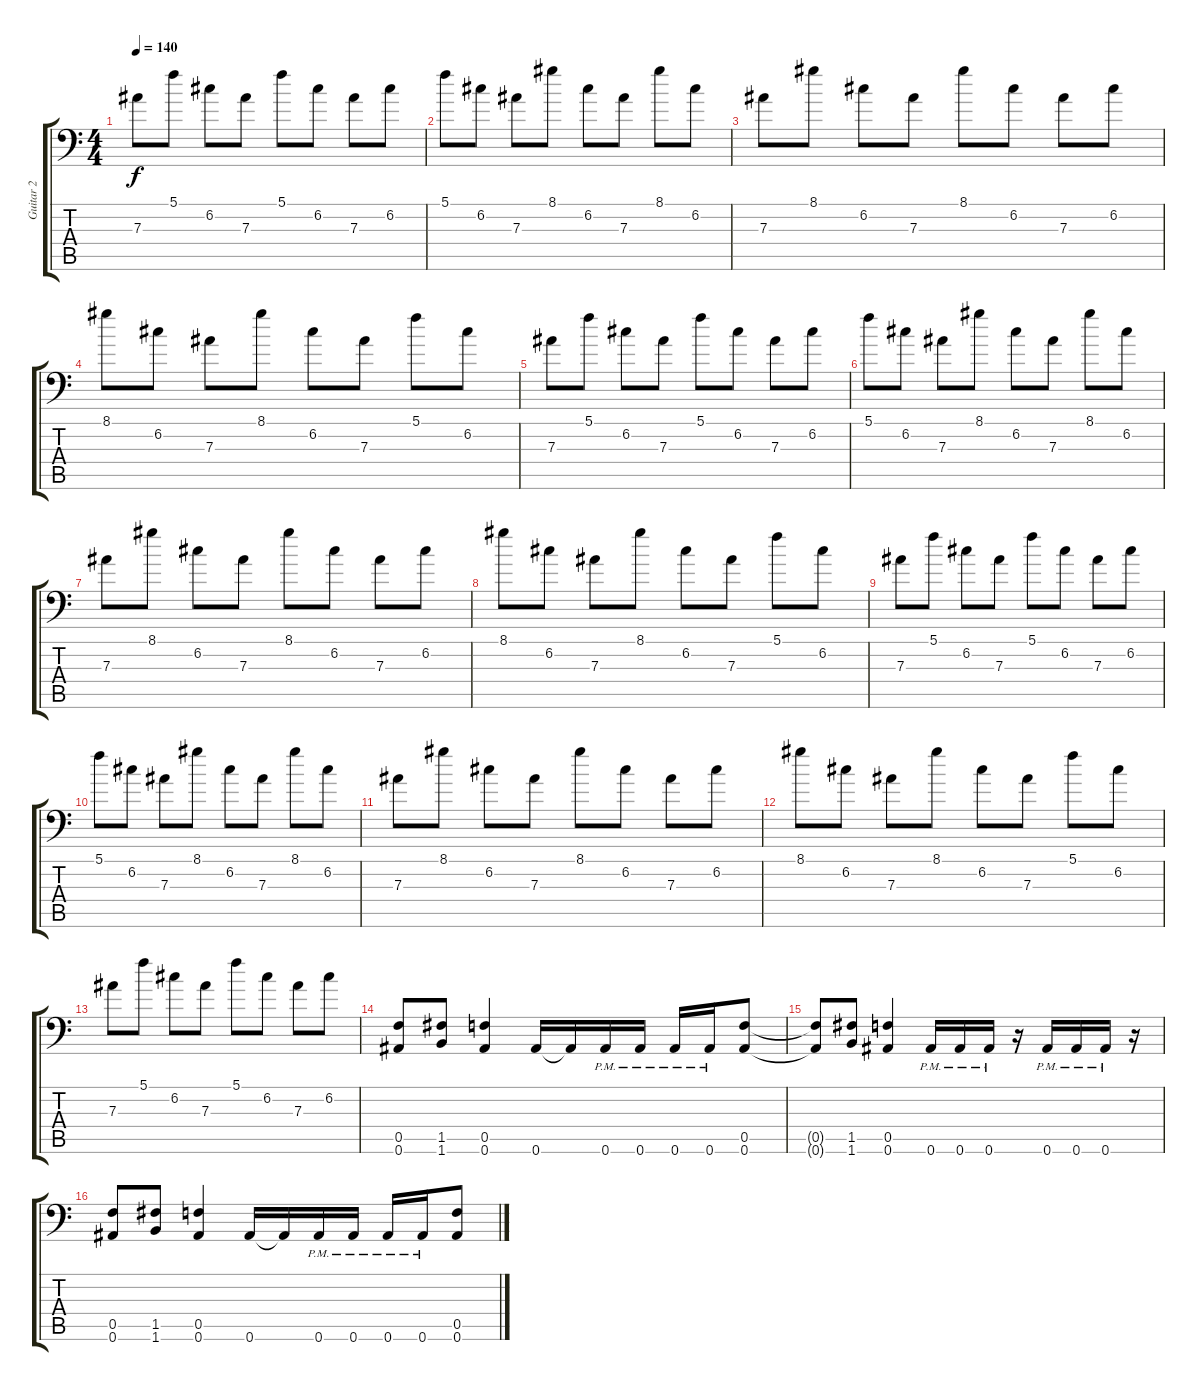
\track ("Guitar 2" "Guitar 2") {instrument distortionguitar}
\staff {score tabs}
\tuning (C4 G3 Eb3 Bb2 F2 Bb1) {hide}
\ts (4 4)
\tempo 140
\clef f4
\ks c
7.3.8{dy f} 5.1.8 6.2.8 7.3.8 5.1.8 6.2.8 7.3.8 6.2.8 |
5.1.8 6.2.8 7.3.8 8.1.8 6.2.8 7.3.8 8.1.8 6.2.8 |
7.3.8 8.1.8 6.2.8 7.3.8 8.1.8 6.2.8 7.3.8 6.2.8 |
8.1.8 6.2.8 7.3.8 8.1.8 6.2.8 7.3.8 5.1.8 6.2.8 |
7.3.8 5.1.8 6.2.8 7.3.8 5.1.8 6.2.8 7.3.8 6.2.8 |
5.1.8{volume 7 balance 12 instrument distortionguitar} 6.2.8 7.3.8 8.1.8 6.2.8 7.3.8 8.1.8 6.2.8 |
7.3.8 8.1.8 6.2.8 7.3.8 8.1.8 6.2.8 7.3.8 6.2.8 |
8.1.8 6.2.8 7.3.8 8.1.8 6.2.8 7.3.8 5.1.8 6.2.8 |
7.3.8 5.1.8 6.2.8 7.3.8 5.1.8 6.2.8 7.3.8 6.2.8 |
5.1.8 6.2.8 7.3.8 8.1.8 6.2.8 7.3.8 8.1.8 6.2.8 |
7.3.8 8.1.8 6.2.8 7.3.8 8.1.8 6.2.8 7.3.8 6.2.8 |
8.1.8 6.2.8 7.3.8 8.1.8 6.2.8 7.3.8 5.1.8 6.2.8 |
7.3.8 5.1.8 6.2.8 7.3.8 5.1.8 6.2.8 7.3.8 6.2.8 |
(0.5 0.6).8{volume 13 balance 11} (1.5 1.6).8 (0.5 0.6).4 0.6.16 0.6{t}.16 0.6{pm}.16 0.6{pm}.16 0.6{pm}.16 0.6{pm}.16 (0.5 0.6).8 |
(0.5{t} 0.6{t}).8 (1.5 1.6).8 (0.5 0.6).4 0.6{pm}.16 0.6{pm}.16 0.6{pm}.16 r.16 0.6{pm}.16 0.6{pm}.16 0.6{pm}.16 r.16 |
(0.5 0.6).8 (1.5 1.6).8 (0.5 0.6).4 0.6.16 0.6{t}.16 0.6{pm}.16 0.6{pm}.16 0.6{pm}.16 0.6{pm}.16 (0.5 0.6).8
